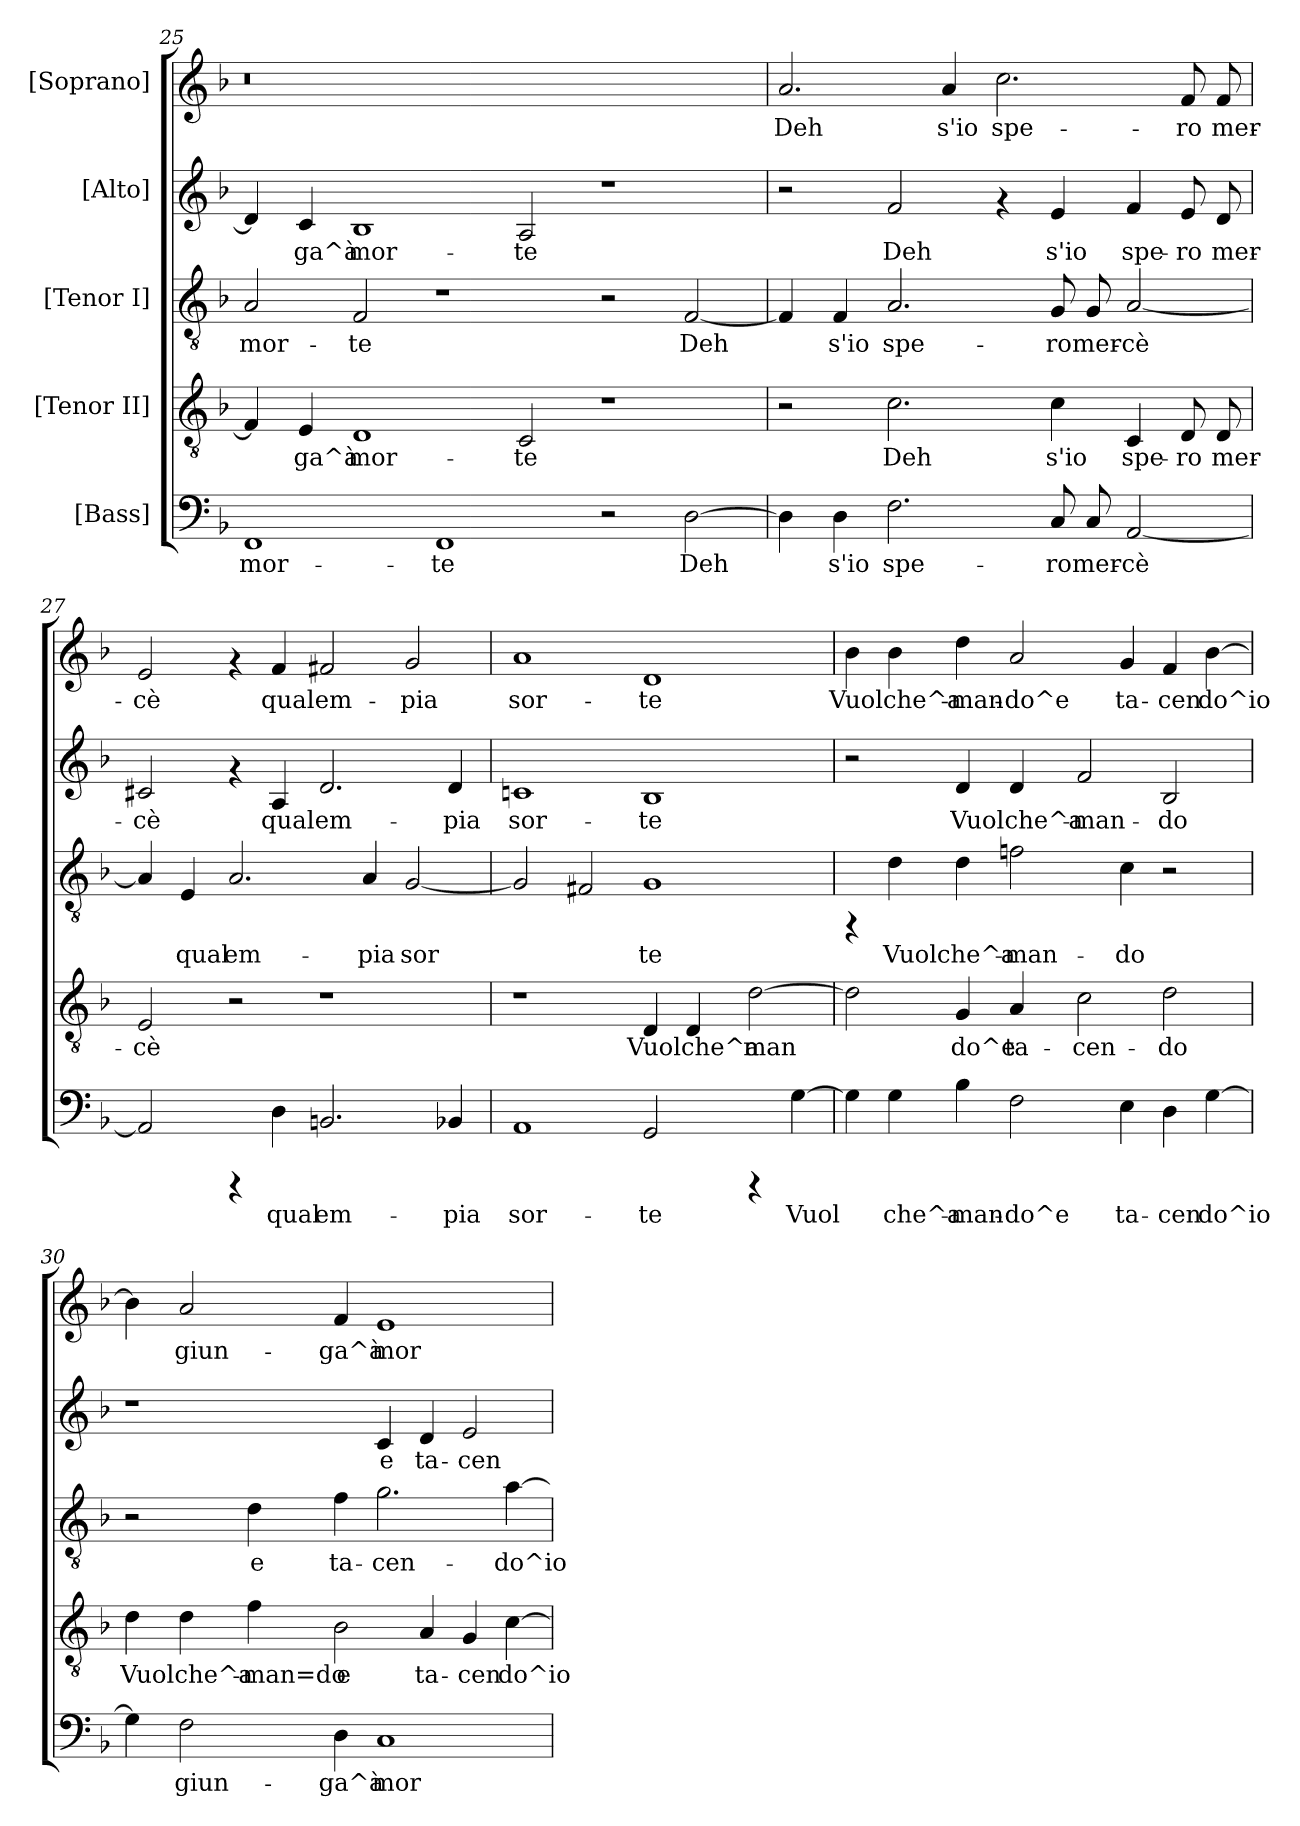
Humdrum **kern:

**kern	**text	**kern	**text	**kern	**text	**kern	**text	**kern	**text
*part5	*part5	*part4	*part4	*part3	*part3	*part2	*part2	*part1	*part1
*staff5	*staff5	*staff4	*staff4	*staff3	*staff3	*staff2	*staff2	*staff1	*staff1
*I"[Bass]	*	*I"[Tenor II]	*	*I"[Tenor I]	*	*I"[Alto]	*	*I"[Soprano]	*
*clefF4	*	*clefGv2	*	*clefGv2	*	*clefG2	*	*clefG2	*
*k[b-]	*	*k[b-]	*	*k[b-]	*	*k[b-]	*	*k[b-]	*
*F:	*	*F:	*	*F:	*	*F:	*	*F:	*
=25	=25	=25	=25	=25	=25	=25	=25	=25	=25
!	!LO:LY:b	!	!LO:LY:b	!	!LO:LY:b:cj	!	!LO:LY:b:cj	!	!
1FF	mor-	4F/]	--	2A/	mor-	4d/]	--	0.r	.
!	!	!	!LO:LY:b	!	!	!	!LO:LY:b:cj	!	!
.	.	4E/	-ga^à	.	.	4c/	-ga^à	.	.
!	!	!	!LO:LY:b	!	!LO:LY:b:cj	!	!LO:LY:b:cj	!	!
.	.	1D	mor-	2F/	-te	1B-	mor-	.	.
!	!LO:LY:b	!	!	!	!	!	!	!	!
1FF	-te	.	.	1r	.	.	.	.	.
!	!	!	!LO:LY:b	!	!	!	!LO:LY:b:cj	!	!
.	.	2C/	-te	.	.	2A/	-te	.	.
2r	.	1r	.	2r	.	1r	.	.	.
!	!LO:LY:b	!	!	!	!LO:LY:b:cj	!	!	!	!
[>2D\	Deh	.	.	[>2F/	Deh	.	.	.	.
!!LO:PB:g=z
=26	=26	=26	=26	=26	=26	=26	=26	=26	=26
!	!LO:LY:b	!	!	!	!LO:LY:b:cj	!	!	!	!LO:LY:b
4D\]	.	2r	.	4F/]	.	2r	.	2.a/	Deh
!	!LO:LY:b	!	!	!	!LO:LY:b:cj	!	!	!	!
4D\	s'io	.	.	4F/	s'io	.	.	.	.
!	!LO:LY:b	!	!LO:LY:b	!	!LO:LY:b:cj	!	!LO:LY:b:cj	!	!
2.F\	spe-	2.c\	Deh	2.A/	spe-	2f/	Deh	.	.
!	!	!	!	!	!	!	!	!	!LO:LY:b
.	.	.	.	.	.	.	.	4a/	s'io
!	!	!	!	!	!	!	!	!	!LO:LY:b
.	.	.	.	.	.	4rf	.	2.cc\	spe-
!	!LO:LY:b	!	!LO:LY:b	!	!LO:LY:b:cj	!	!LO:LY:b:cj	!	!
8C/	-ro	4c\	s'io	8G/	-ro	4e/	s'io	.	.
!	!LO:LY:b	!	!	!	!LO:LY:b:cj	!	!	!	!
8C/	mer-	.	.	8G/	mer-	.	.	.	.
!	!LO:LY:b	!	!LO:LY:b	!	!LO:LY:b:cj	!	!LO:LY:b:cj	!	!
[<2AA/	-cè	4C/	spe-	[<2A/	-cè	4f/	spe-	.	.
!	!	!	!LO:LY:b	!	!	!	!LO:LY:b:cj	!	!LO:LY:b
.	.	8D/	-ro	.	.	8e/	-ro	8f/	-ro
!	!	!	!LO:LY:b	!	!	!	!LO:LY:b:cj	!	!LO:LY:b
.	.	8D/	mer-	.	.	8d/	mer-	8f/	mer-
=27	=27	=27	=27	=27	=27	=27	=27	=27	=27
!	!LO:LY:b	!	!LO:LY:b	!	!LO:LY:b:cj	!	!LO:LY:b:cj	!	!LO:LY:b
2AA/]	.	2E/	-cè	4A/]	.	2c#X/	-cè	2e/	-cè
!	!	!	!	!	!LO:LY:b:cj	!	!	!	!
.	.	.	.	4E/	qual	.	.	.	.
!	!	!	!	!	!LO:LY:b:cj	!	!	!	!
4rCCC	.	2r	.	2.A/	em-	4rf	.	4rf	.
!	!LO:LY:b	!	!	!	!	!	!LO:LY:b:cj	!	!LO:LY:b
4D\	qual	.	.	.	.	4A/	qual	4f/	qual
!	!LO:LY:b	!	!	!	!	!	!LO:LY:b:cj	!	!LO:LY:b
2.BBn/	em-	1r	.	.	.	2.d/	em-	2f#X/	em-
!	!	!	!	!	!LO:LY:b:cj	!	!	!	!
.	.	.	.	4A/	-pia	.	.	.	.
!	!	!	!	!	!LO:LY:b:cj	!	!	!	!LO:LY:b
.	.	.	.	[<2G/	sor-	.	.	2g/	-pia
!	!LO:LY:b	!	!	!	!	!	!LO:LY:b:cj	!	!
4BB-X/	-pia	.	.	.	.	4d/	-pia	.	.
=28	=28	=28	=28	=28	=28	=28	=28	=28	=28
!	!LO:LY:b	!	!	!	!LO:LY:b:cj	!	!LO:LY:b:cj	!	!LO:LY:b
1AA	sor-	1r	.	2G/]	--	1cn	sor-	1a	sor-
!	!	!	!	!	!LO:LY:b:cj	!	!	!	!
.	.	.	.	2F#X/	--	.	.	.	.
!	!LO:LY:b	!	!LO:LY:b	!	!LO:LY:b:cj	!	!LO:LY:b:cj	!	!LO:LY:b
2GG/	-te	4D/	Vuol	1G	-te	1B-	-te	1d	-te
!	!	!	!LO:LY:b	!	!	!	!	!	!
.	.	4D/	che^a	.	.	.	.	.	.
!	!	!	!LO:LY:b	!	!	!	!	!	!
4rCCC	.	[<2d\	man-	.	.	.	.	.	.
!	!LO:LY:b	!	!	!	!	!	!	!	!
[<4G\	Vuol	.	.	.	.	.	.	.	.
!!LO:PB:g=z
=29	=29	=29	=29	=29	=29	=29	=29	=29	=29
!	!LO:LY:b	!	!LO:LY:b	!	!	!	!	!	!LO:LY:b
4G\]	.	2d\]	--	4rFF	.	2r	.	4b-\	Vuol
!	!LO:LY:b	!	!	!	!LO:LY:b:cj	!	!	!	!LO:LY:b
4G\	che^a-	.	.	4d\	Vuol	.	.	4b-\	che^a-
!	!LO:LY:b	!	!LO:LY:b	!	!LO:LY:b:cj	!	!LO:LY:b:cj	!	!LO:LY:b
4B-\	-man-	4G/	-do^e	4d\	che^a-	4d/	Vuol	4dd\	-man-
!	!LO:LY:b	!	!LO:LY:b	!	!LO:LY:b:cj	!	!LO:LY:b:cj	!	!LO:LY:b
2F\	-do^e	4A/	ta-	2fn\	-man-	4d/	che^a-	2a/	-do^e
!	!	!	!LO:LY:b	!	!	!	!LO:LY:b:cj	!	!
.	.	2c\	-cen-	.	.	2f/	-man-	.	.
!	!LO:LY:b	!	!	!	!LO:LY:b:cj	!	!	!	!LO:LY:b
4E\	ta-	.	.	4c\	-do	.	.	4g/	ta-
!	!LO:LY:b	!	!LO:LY:b	!	!	!	!LO:LY:b:cj	!	!LO:LY:b
4D\	-cen	2d\	-do	2r	.	2B-/	-do	4f/	-cen
!	!LO:LY:b	!	!	!	!	!	!	!	!LO:LY:b
[>4G\	do^io	.	.	.	.	.	.	[>4b-\	do^io
=30	=30	=30	=30	=30	=30	=30	=30	=30	=30
!	!LO:LY:b	!	!LO:LY:b	!	!	!	!	!	!LO:LY:b
4G\]	.	4d\	Vuol	2r	.	1r	.	4b-\]	.
!	!LO:LY:b	!	!LO:LY:b	!	!	!	!	!	!LO:LY:b
2F\	giun-	4d\	che^a-	.	.	.	.	2a/	giun-
!	!	!	!LO:LY:b	!	!LO:LY:b:cj	!	!	!	!
.	.	4f\	-man=do	4d\	e	.	.	.	.
!	!LO:LY:b	!	!LO:LY:b	!	!LO:LY:b:cj	!	!	!	!LO:LY:b
4D\	-ga^à	2B-\	e	4f\	ta-	.	.	4f/	-ga^à
!	!LO:LY:b	!	!	!	!LO:LY:b:cj	!	!LO:LY:b:cj	!	!LO:LY:b
1C	mor-	.	.	2.g\	-cen-	4c/	e	1e	mor-
!	!	!	!LO:LY:b	!	!	!	!LO:LY:b:cj	!	!
.	.	4A/	ta-	.	.	4d/	ta-	.	.
!	!	!	!LO:LY:b	!	!	!	!LO:LY:b:cj	!	!
.	.	4G/	-cen	.	.	2e/	-cen-	.	.
!	!	!	!LO:LY:b	!	!LO:LY:b:cj	!	!	!	!
.	.	[>4c\	do^io	[>4a\	-do^io	.	.	.	.
=	=	=	=	=	=	=	=	=	=
*-	*-	*-	*-	*-	*-	*-	*-	*-	*-
